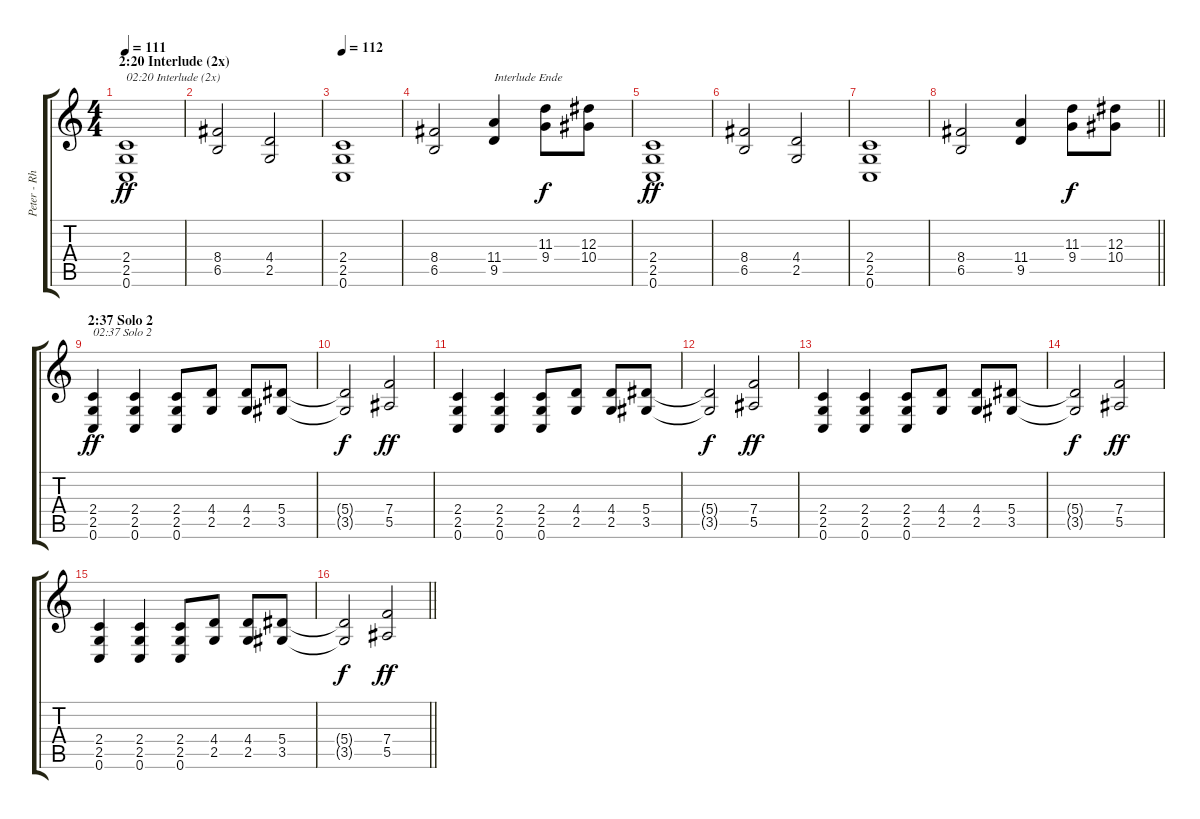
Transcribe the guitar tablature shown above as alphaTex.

\track ("Peter - Rhythm Guitar (C-Tuning)" "Peter - Rh") {instrument overdrivenguitar}
\staff {score tabs}
\tuning (C4 G3 Eb3 Bb2 F2 C2) {hide}
\ts (4 4)
\section ("" "2:20 Interlude (2x)")
\tempo 111
\clef g2
\ks c
(2.4 2.5 0.6).1{txt "02:20 Interlude (2x)" dy ff} |
(8.4 6.5).2 (4.4 2.5).2 |
\tempo 112
(2.4 2.5 0.6).1 |
(8.4 6.5).2 (11.4 9.5).4{txt "Interlude Ende"} (11.3 9.4).8{dy f} (12.3 10.4).8 |
(2.4 2.5 0.6).1{dy ff} |
(8.4 6.5).2 (4.4 2.5).2 |
(2.4 2.5 0.6).1 |
\barLineRight lightlight
(8.4 6.5).2 (11.4 9.5).4 (11.3 9.4).8{dy f} (12.3 10.4).8 |
\section ("" "2:37 Solo 2")
(2.4 2.5 0.6).4{txt "02:37 Solo 2" dy ff} (2.4 2.5 0.6).4 (2.4 2.5 0.6).8 (4.4 2.5).8 (4.4 2.5).8 (5.4 3.5).8 |
(5.4{t} 3.5{t}).2{dy f} (7.4 5.5).2{dy ff} |
(2.4 2.5 0.6).4 (2.4 2.5 0.6).4 (2.4 2.5 0.6).8 (4.4 2.5).8 (4.4 2.5).8 (5.4 3.5).8 |
(5.4{t} 3.5{t}).2{dy f} (7.4 5.5).2{dy ff} |
(2.4 2.5 0.6).4 (2.4 2.5 0.6).4 (2.4 2.5 0.6).8 (4.4 2.5).8 (4.4 2.5).8 (5.4 3.5).8 |
(5.4{t} 3.5{t}).2{dy f} (7.4 5.5).2{dy ff} |
(2.4 2.5 0.6).4 (2.4 2.5 0.6).4 (2.4 2.5 0.6).8 (4.4 2.5).8 (4.4 2.5).8 (5.4 3.5).8 |
\barLineRight lightlight
(5.4{t} 3.5{t}).2{dy f} (7.4 5.5).2{dy ff}
